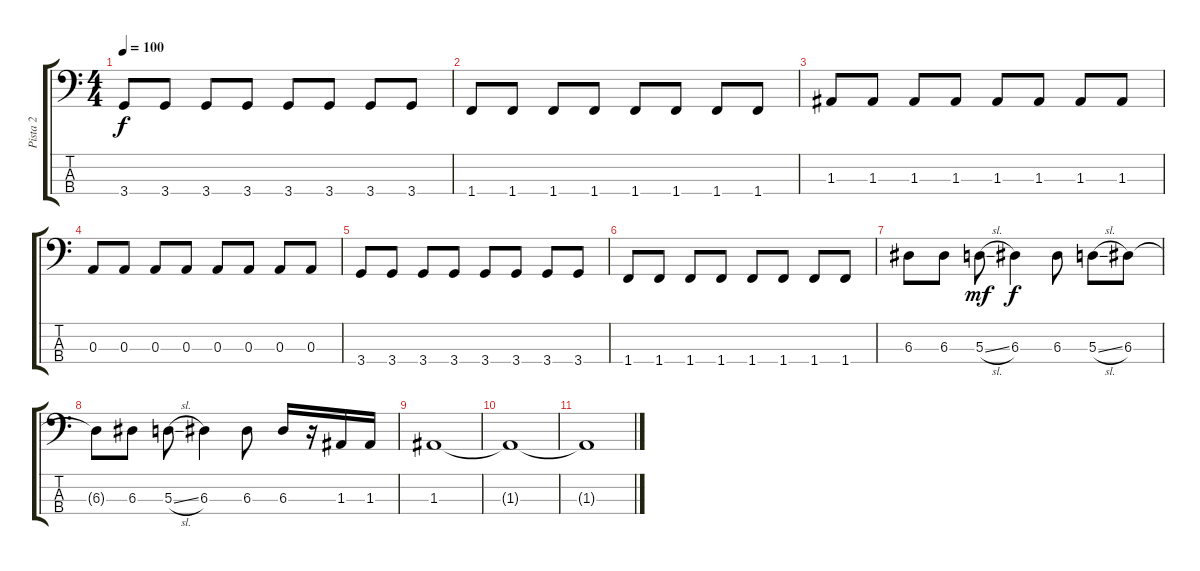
\track ("Pista 2" "Pista 2") {instrument electricbassfinger}
\staff {score tabs}
\tuning (G2 D2 A1 E1) {hide}
\ts (4 4)
\tempo 100
\clef f4
\ks c
3.4.8{dy f} 3.4.8 3.4.8 3.4.8 3.4.8 3.4.8 3.4.8 3.4.8 |
1.4.8 1.4.8 1.4.8 1.4.8 1.4.8 1.4.8 1.4.8 1.4.8 |
1.3.8 1.3.8 1.3.8 1.3.8 1.3.8 1.3.8 1.3.8 1.3.8 |
0.3.8 0.3.8 0.3.8 0.3.8 0.3.8 0.3.8 0.3.8 0.3.8 |
3.4.8 3.4.8 3.4.8 3.4.8 3.4.8 3.4.8 3.4.8 3.4.8 |
1.4.8 1.4.8 1.4.8 1.4.8 1.4.8 1.4.8 1.4.8 1.4.8 |
6.3.8 6.3.8 5.3{sl}.8{dy mf} 6.3.4{dy f} 6.3.8 5.3{sl}.8 6.3.8 |
6.3{t}.8 6.3.8 5.3{sl}.8 6.3.4 6.3.8 6.3.16 r.16 1.3.16 1.3.16 |
1.3.1{volume 2} |
1.3{t}.1 |
1.3{t}.1
